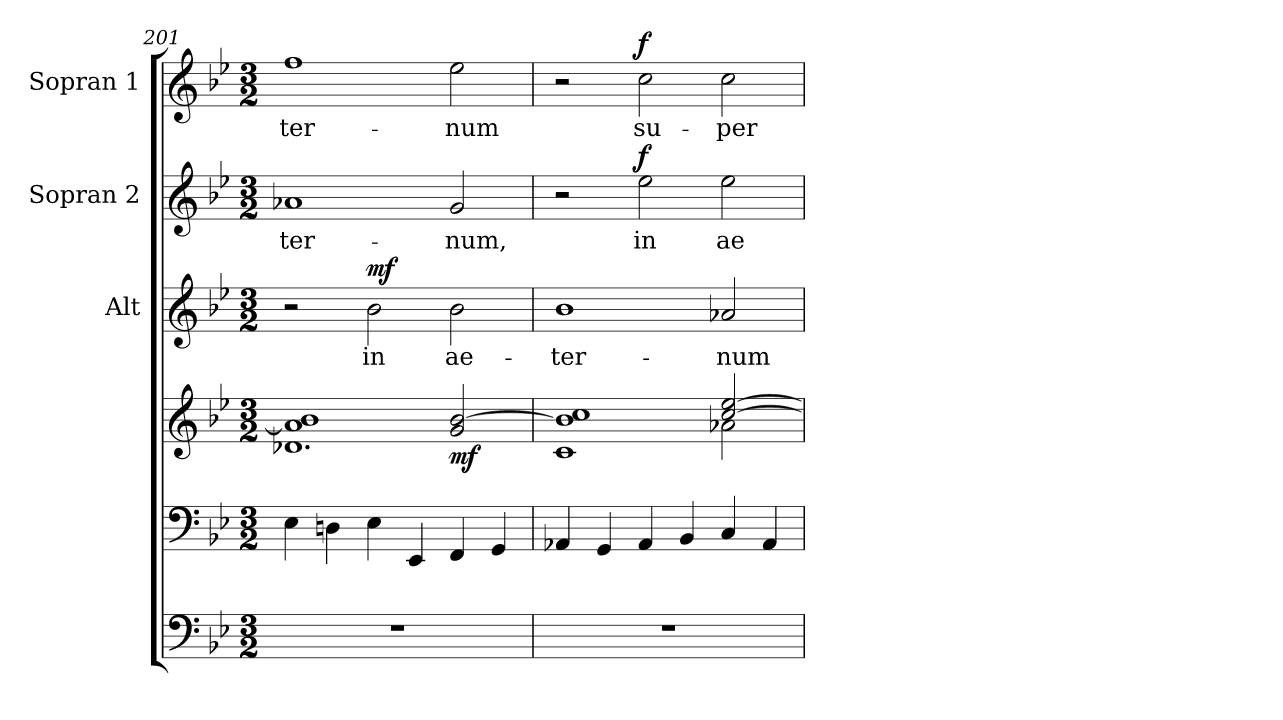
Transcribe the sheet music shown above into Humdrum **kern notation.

**kern	**kern	**kern	**dynam	**kern	**text	**dynam	**kern	**text	**dynam	**kern	**text	**dynam
*part5	*part4	*part4	*part4	*part3	*part3	*part3	*part2	*part2	*part2	*part1	*part1	*part1
*staff6	*staff5	*staff4	*staff4/5	*staff3	*staff3	*staff3	*staff2	*staff2	*staff2	*staff1	*staff1	*staff1
*	*	*	*	*I"Alt	*	*	*I"Sopran 2	*	*	*I"Sopran 1	*	*
*	*	*	*	*I'A.	*	*	*I'S. 2	*	*	*I'S. 1	*	*
*clefF4	*clefF4	*clefG2	*	*clefG2	*	*	*clefG2	*	*	*clefG2	*	*
*k[b-e-]	*k[b-e-]	*k[b-e-]	*	*k[b-e-]	*	*	*k[b-e-]	*	*	*k[b-e-]	*	*
*B-:	*B-:	*B-:	*	*B-:	*	*	*B-:	*	*	*B-:	*	*
*M3/2	*M3/2	*M3/2	*	*M3/2	*	*	*M3/2	*	*	*M3/2	*	*
=201	=201	=201	=201	=201	=201	=201	=201	=201	=201	=201	=201	=201
*	*	*^	*	*	*	*	*	*	*	*	*	*
!	!	!	!	!	!	!	!	!	!LO:LY:b	!	!	!LO:LY:b	!
1.r	4E-\	1a-] 1b-	1.d-X	.	2r	.	.	1a-X	-ter-	.	1ff	-ter-	.
.	4Dn\	.	.	.	.	.	.	.	.	.	.	.	.
!	!	!	!	!	!	!LO:LY:b	!LO:DY:a	!	!	!	!	!	!
.	4E-\	.	.	.	2b-\	in	mf	.	.	.	.	.	.
.	4EE-/	.	.	.	.	.	.	.	.	.	.	.	.
!	!	!	!	!LO:DY:b	!	!LO:LY:b	!	!	!LO:LY:b	!	!	!LO:LY:b	!
.	4FF/	2g/ [>2b-/	.	mf	2b-\	ae-	.	2g/	-num,	.	2ee-\	-num	.
.	4GG/	.	.	.	.	.	.	.	.	.	.	.	.
=202	=202	=202	=202	=202	=202	=202	=202	=202	=202	=202	=202	=202	=202
!	!	!	!	!	!	!LO:LY:b	!	!	!	!	!	!	!
1.r	4AA-X/	1b-] 1cc	1c	.	1b-	-ter-	.	2r	.	.	2r	.	.
.	4GG/	.	.	.	.	.	.	.	.	.	.	.	.
!	!	!	!	!	!	!	!	!	!LO:LY:b	!LO:DY:a	!	!LO:LY:b	!LO:DY:a
.	4AA-/	.	.	.	.	.	.	2ee-\	in	f	2cc\	su-	f
.	4BB-/	.	.	.	.	.	.	.	.	.	.	.	.
!	!	!	!	!	!	!LO:LY:b	!	!	!LO:LY:b	!	!	!LO:LY:b	!
.	4C/	[>2cc/ [>2ee-/	2a-X\	.	2a-X/	-num	.	2ee-\	ae-	.	2cc\	-per-	.
.	4AA-/	.	.	.	.	.	.	.	.	.	.	.	.
*	*	*v	*v	*	*	*	*	*	*	*	*	*	*
=	=	=	=	=	=	=	=	=	=	=	=	=
*-	*-	*-	*-	*-	*-	*-	*-	*-	*-	*-	*-	*-
